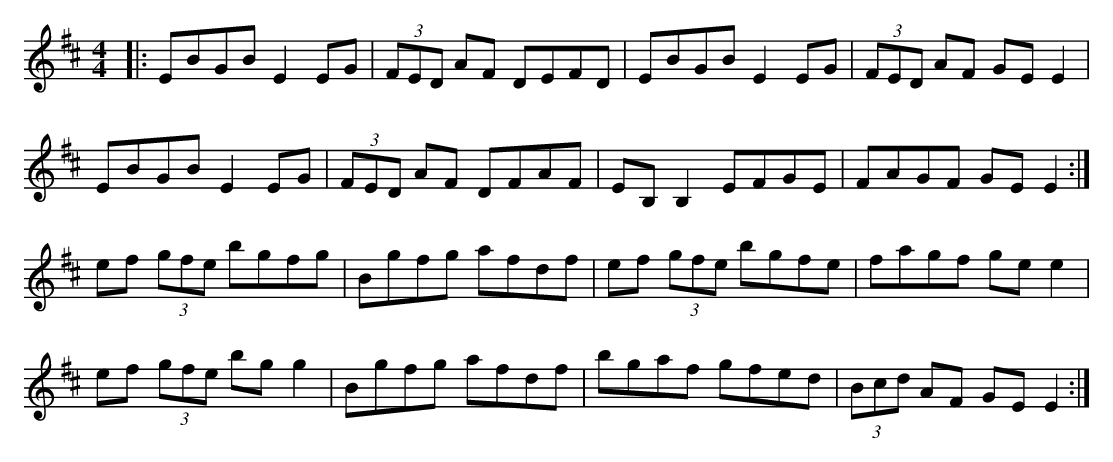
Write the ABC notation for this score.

X:1
M:4/4
K:Edor
|:EBGB E2EG|(3FED AF DEFD|EBGB E2EG|(3FED AF GEE2|
EBGB E2EG|(3FED AF DFAF|EB,B,2 EFGE|FAGF GEE2:|
ef (3gfe bgfg|Bgfg afdf|ef (3gfe bgfe|fagf gee2|
ef (3gfe bgg2|Bgfg afdf|bgaf gfed|(3Bcd AF GEE2:|
